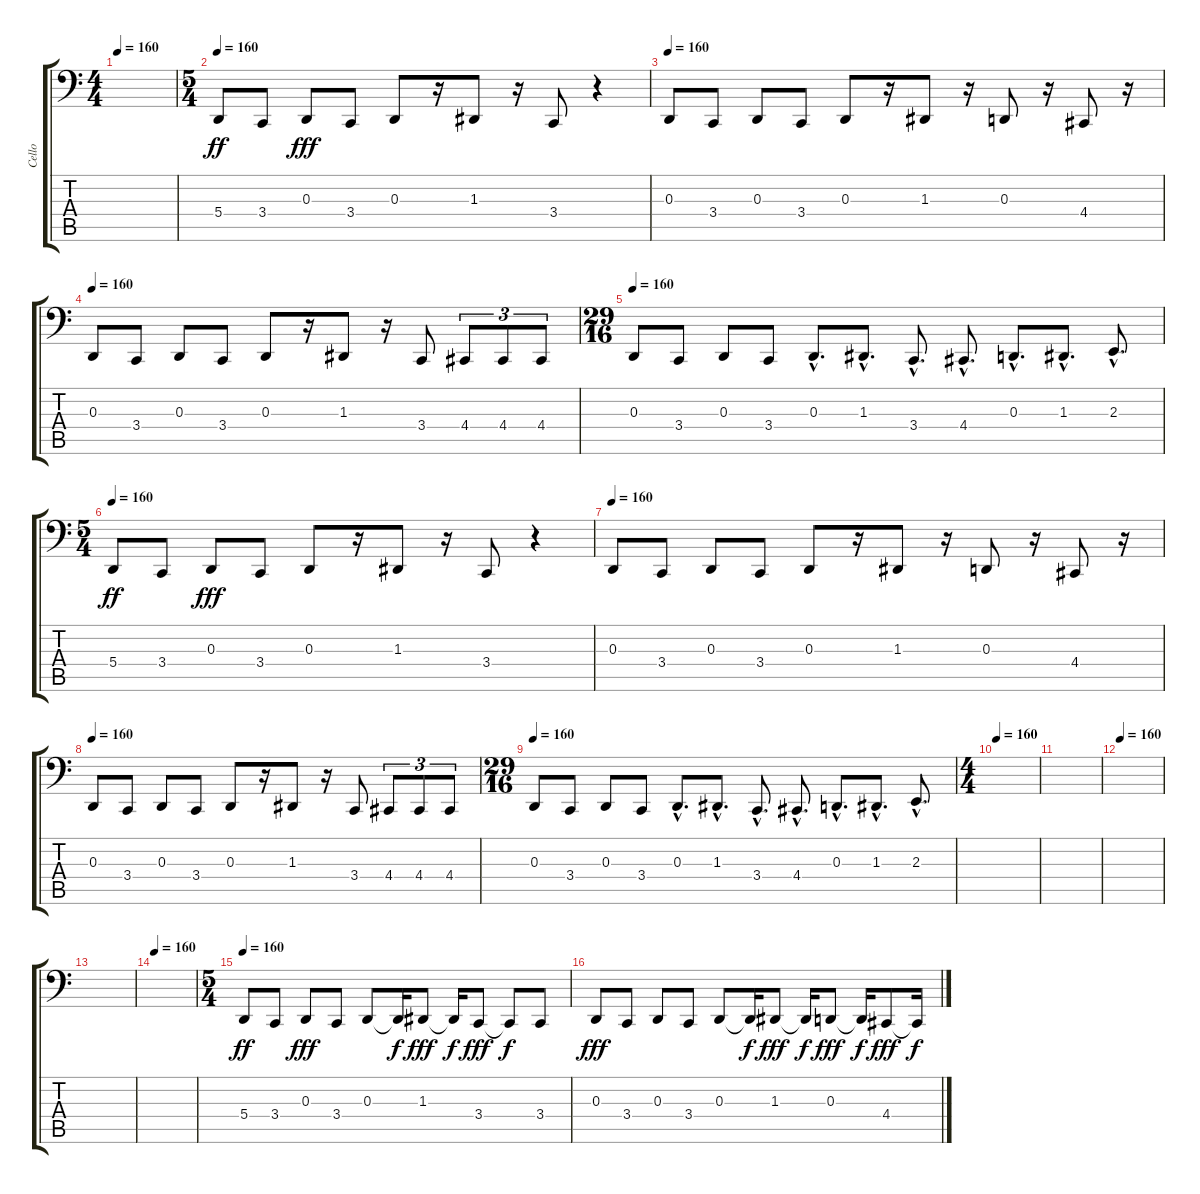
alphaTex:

\track ("Cello" "Cello") {instrument cello}
\staff {score tabs}
\tuning (C3 G2 D2 A1 E1 B0) {hide}
\ts (4 4)
\tempo 160
\clef f4
\ks c
|
\ts (5 4)
\tempo 160
5.4.8{dy ff volume 11} 3.4.8 0.3.8{dy fff} 3.4.8 0.3.8 r.16 1.3.8 r.16 3.4.8 r.4 |
\tempo 160
0.3.8 3.4.8 0.3.8 3.4.8 0.3.8 r.16 1.3.8 r.16 0.3.8 r.16 4.4.8 r.16 |
\tempo 160
0.3.8 3.4.8 0.3.8 3.4.8 0.3.8 r.16 1.3.8 r.16 3.4.8 4.4.8{tu (3 2)} 4.4.8{tu (3 2)} 4.4.8{tu (3 2)} |
\ts (29 16)
\tempo 160
0.3.8 3.4.8 0.3.8 3.4.8 0.3{hac}.8{d} 1.3{hac}.8{d} 3.4{hac}.8{d} 4.4{hac}.8{d} 0.3{hac}.8{d} 1.3{hac}.8{d} 2.3{hac}.8{d} |
\ts (5 4)
\tempo 160
5.4.8{dy ff volume 11} 3.4.8 0.3.8{dy fff} 3.4.8 0.3.8 r.16 1.3.8 r.16 3.4.8 r.4 |
\tempo 160
0.3.8 3.4.8 0.3.8 3.4.8 0.3.8 r.16 1.3.8 r.16 0.3.8 r.16 4.4.8 r.16 |
\tempo 160
0.3.8 3.4.8 0.3.8 3.4.8 0.3.8 r.16 1.3.8 r.16 3.4.8 4.4.8{tu (3 2)} 4.4.8{tu (3 2)} 4.4.8{tu (3 2)} |
\ts (29 16)
\tempo 160
0.3.8 3.4.8 0.3.8 3.4.8 0.3{hac}.8{d} 1.3{hac}.8{d} 3.4{hac}.8{d} 4.4{hac}.8{d} 0.3{hac}.8{d} 1.3{hac}.8{d} 2.3{hac}.8{d} |
\ts (4 4)
\tempo 160
|
|
\tempo 160
|
|
\tempo 160
|
\ts (5 4)
\tempo 160
5.4.8{dy ff volume 11} 3.4.8 0.3.8{dy fff} 3.4.8 0.3.8 0.3{t}.16{dy f} 1.3.8{dy fff} 1.3{t}.16{dy f} 3.4.8{dy fff} 3.4{t}.8{dy f} 3.4.8 |
0.3.8{dy fff} 3.4.8 0.3.8 3.4.8 0.3.8 0.3{t}.16{dy f} 1.3.8{dy fff} 1.3{t}.16{dy f} 0.3.8{dy fff} 0.3{t}.16{dy f} 4.4.8{dy fff} 4.4{t}.16{dy f}
